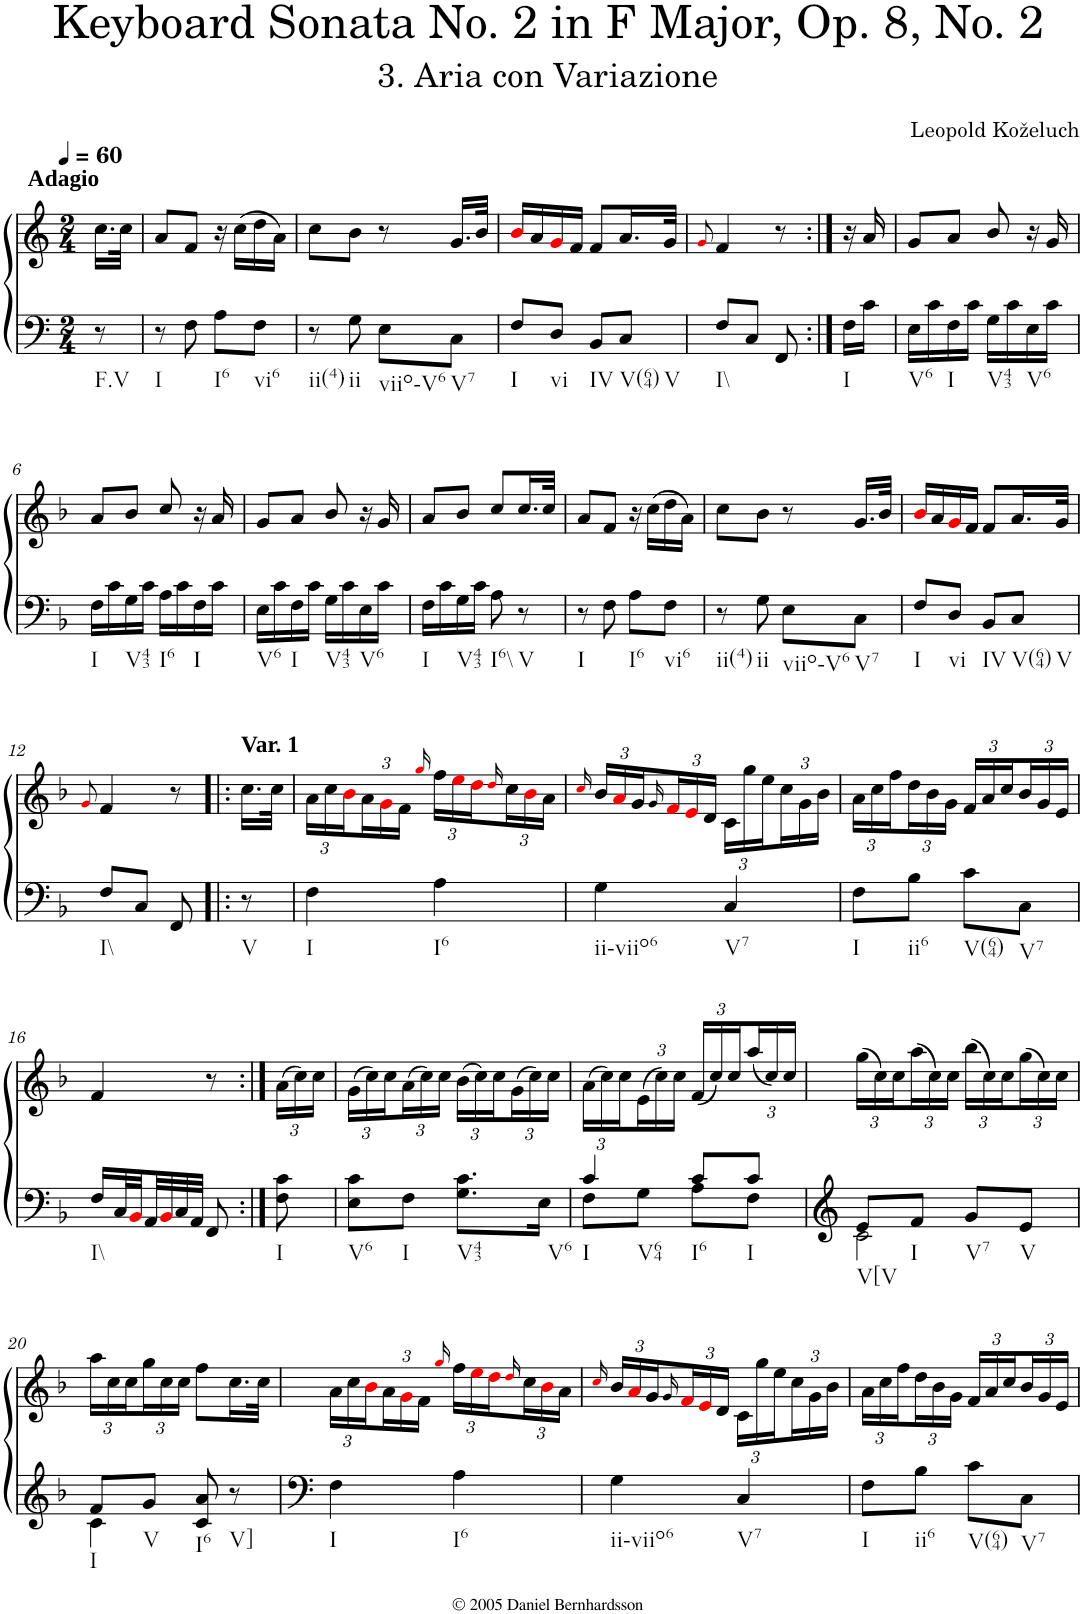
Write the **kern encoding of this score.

**kern	**kern
*part1	*part1
*staff2	*staff1
*I"Piano	*
*I'Pno.	*
*clefF4	*clefG2
*k[b-]	*k[b-]
*F:	*F:
*M2/4	*M2/4
*MM60	*MM60
=	=
!	!LO:TX:a:B:t=Adagio
!LO:TX:b:t=F.V	!
8r	16.cc\LL
.	32cc\JJk
=1	=1
!LO:TX:b:t=I	!
8r	8a/L
8F\	8f/J
!LO:TX:b:t=I6	!
8A\L	16r
.	(16cc\LL
!LO:TX:b:t=vi6	!
8F\J	16dd\
.	16a\JJ)
=2	=2
!LO:TX:b:t=ii(4)	!
8r	8cc\L
!LO:TX:b:t=ii	!
8G\	8b-\J
!LO:TX:b:t=viio-V6	!
8E\L	8r
!LO:TX:b:t=V7	!
8C\J	16.g/LL
.	32b-/JJk
=3	=3
!LO:TX:b:t=I	!
8F/L	16b-i/LL
.	16a/
!LO:TX:b:t=vi	!
8D/J	16gi/
.	16f/JJ
!LO:TX:b:t=IV	!
8BB-/L	8f/L
!LO:TX:b:t=V(64)	!
!LO:TX:b:t=V	!
8C/J	16.a/L
.	32g/JJk
=4	=4
.	8qgi/
!LO:TX:b:t=I\\	!
8F/L	4f/
8C/J	.
8FF/	8r
=4X1:|!	=4X1:|!
!LO:TX:b:t=I	!
16F\LL	16r
16c\JJ	16a/
=5	=5
!LO:TX:b:t=V6	!
16E\LL	8g/L
16c\	.
!LO:TX:b:t=I	!
16F\	8a/J
16c\JJ	.
!LO:TX:b:t=V43	!
16G\LL	8b-/
16c\	.
!LO:TX:b:t=V6	!
16E\	16r
16c\JJ	16g/
!!LO:LB:g=z
=6	=6
!LO:TX:b:t=I	!
16F\LL	8a/L
16c\	.
!LO:TX:b:t=V43	!
16G\	8b-/J
16c\JJ	.
!LO:TX:b:t=I6	!
16A\LL	8cc/
16c\	.
!LO:TX:b:t=I	!
16F\	16r
16c\JJ	16a/
=7	=7
!LO:TX:b:t=V6	!
16E\LL	8g/L
16c\	.
!LO:TX:b:t=I	!
16F\	8a/J
16c\JJ	.
!LO:TX:b:t=V43	!
16G\LL	8b-/
16c\	.
!LO:TX:b:t=V6	!
16E\	16r
16c\JJ	16g/
=8	=8
!LO:TX:b:t=I	!
16F\LL	8a/L
16c\	.
!LO:TX:b:t=V43	!
16G\	8b-/J
16c\JJ	.
!LO:TX:b:t=I6\\	!
8A\	8cc/L
!LO:TX:b:t=V	!
8r	16.cc/L
.	32cc/JJk
=9	=9
!LO:TX:b:t=I	!
8r	8a/L
8F\	8f/J
!LO:TX:b:t=I6	!
8A\L	16r
.	(16cc\LL
!LO:TX:b:t=vi6	!
8F\J	16dd\
.	16a\JJ)
=10	=10
!LO:TX:b:t=ii(4)	!
8r	8cc\L
!LO:TX:b:t=ii	!
8G\	8b-\J
!LO:TX:b:t=viio-V6	!
8E\L	8r
!LO:TX:b:t=V7	!
8C\J	16.g/LL
.	32b-/JJk
=11	=11
!LO:TX:b:t=I	!
8F/L	16b-i/LL
.	16a/
!LO:TX:b:t=vi	!
8D/J	16gi/
.	16f/JJ
!LO:TX:b:t=IV	!
8BB-/L	8f/L
!LO:TX:b:t=V(64)	!
!LO:TX:b:t=V	!
8C/J	16.a/L
.	32g/JJk
!!LO:LB:g=z
=12	=12
.	8qgi/
!LO:TX:b:t=I\\	!
8F/L	4f/
8C/J	.
8FF/	8r
=12X2!|:	=12X2!|:
!	!LO:TX:a:B:t=Var. 1
!LO:TX:b:t=V	!
8r	16.cc\LL
.	32cc\JJk
=13	=13
*	*Xbrackettup
!LO:TX:b:t=I	!
4F\	24a\LL
.	24cc\
.	24b-i\
.	24a\
.	24gi\
.	24f\JJ
.	16qggi/
!LO:TX:b:t=I6	!
4A\	24ff\LL
.	24eei\
.	24ddi\
.	16qddi/
.	24cc\
.	24b-i\
.	24a\JJ
=14	=14
.	16qcci/
!LO:TX:b:t=ii-viio6	!
4G\	24b-/LL
.	24ai/
.	24g/
.	16qg/
.	24fi/
.	24ei/
.	24d/JJ
!LO:TX:b:t=V7	!
4C/	24c\LL
.	24gg\
.	24ee\
.	24cc\
.	24g\
.	24b-\JJ
=15	=15
!LO:TX:b:t=I	!
8F\L	24a\LL
.	24cc\
.	24ff\
!LO:TX:b:t=ii6	!
8B-\J	24dd\
.	24b-\
.	24g\JJ
!LO:TX:b:t=V(64)	!
8c\L	24f/LL
.	24a/
.	24cc/
!LO:TX:b:t=V7	!
8C\J	24b-/
.	24g/
.	24e/JJ
!!LO:LB:g=z
=16	=16
!LO:TX:b:t=I\\	!
16F/LL	4f/
32C/L	.
32BB-i/	.
32AA/	.
32BB-i/	.
32C/	.
32AA/JJJ	.
8FF/	8r
=16X3:|!	=16X3:|!
!LO:TX:b:t=I	!
8F\ 8c\	(24a\LL
.	24cc\)
.	24cc\JJ
=17	=17
!LO:TX:b:t=V6	!
8E\ 8c\L	(24g\LL
.	24cc\)
.	24cc\
!LO:TX:b:t=I	!
8F\J	(24a\
.	24cc\)
.	24cc\JJ
!LO:TX:b:t=V43	!
8.G\ 8.c\L	(24b-\LL
.	24cc\)
.	24cc\
.	(24g\
.	24cc\)
!LO:TX:b:t=V6	!
16E\Jk	.
.	24cc\JJ
=18	=18
*^	*
!LO:TX:b:t=I	!	!
!LO:TX:b:t=V64	!	!
4c/	8F\L	(24a\LL
.	.	24cc\)
.	.	24cc\
.	8G\J	(24e\
.	.	24cc\)
.	.	24cc\JJ
!LO:TX:b:t=I6	!	!
8c/L	8A\L	(24f/LL
.	.	24cc/)
.	.	24cc/
!LO:TX:b:t=I	!	!
8c/J	8F\J	(24aa/
.	.	24cc/)
.	.	24cc/JJ
=19	=19	=19
!LO:TX:b:t=V[V	!	!
8e/L	2c\	(24gg\LL
.	.	24cc\)
.	.	24cc\
!LO:TX:b:t=I	!	!
8f/J	.	(24aa\
.	.	24cc\)
.	.	24cc\JJ
!LO:TX:b:t=V7	!	!
8g/L	.	(24bb-\LL
.	.	24cc\)
.	.	24cc\
!LO:TX:b:t=V	!	!
8e/J	.	(24gg\
.	.	24cc\)
.	.	24cc\JJ
!!LO:LB:g=z
=20	=20	=20
!LO:TX:b:t=I	!	!
8f/L	4c\	24aa\LL
.	.	24cc\
.	.	24cc\
!LO:TX:b:t=V	!	!
8g/J	.	24gg\
.	.	24cc\
.	.	24cc\JJ
!LO:TX:b:t=I6	!	!
8c/ 8a/	4ryy	8ff\L
!LO:TX:b:t=V]	!	!
8r	.	16.cc\L
.	.	32cc\JJk
*v	*v	*
=21	=21
!LO:TX:b:t=I	!
4F\	24a\LL
.	24cc\
.	24b-i\
.	24a\
.	24gi\
.	24f\JJ
.	16qggi/
!LO:TX:b:t=I6	!
4A\	24ff\LL
.	24eei\
.	24ddi\
.	16qddi/
.	24cc\
.	24b-i\
.	24a\JJ
=22	=22
.	16qcci/
!LO:TX:b:t=ii-viio6	!
4G\	24b-/LL
.	24ai/
.	24g/
.	16qg/
.	24fi/
.	24ei/
.	24d/JJ
!LO:TX:b:t=V7	!
4C/	24c\LL
.	24gg\
.	24ee\
.	24cc\
.	24g\
.	24b-\JJ
=23	=23
!LO:TX:b:t=I	!
8F\L	24a\LL
.	24cc\
.	24ff\
!LO:TX:b:t=ii6	!
8B-\J	24dd\
.	24b-\
.	24g\JJ
!LO:TX:b:t=V(64)	!
8c\L	24f/LL
.	24a/
.	24cc/
!LO:TX:b:t=V7	!
8C\J	24b-/
.	24g/
.	24e/JJ
=	=
*-	*-
